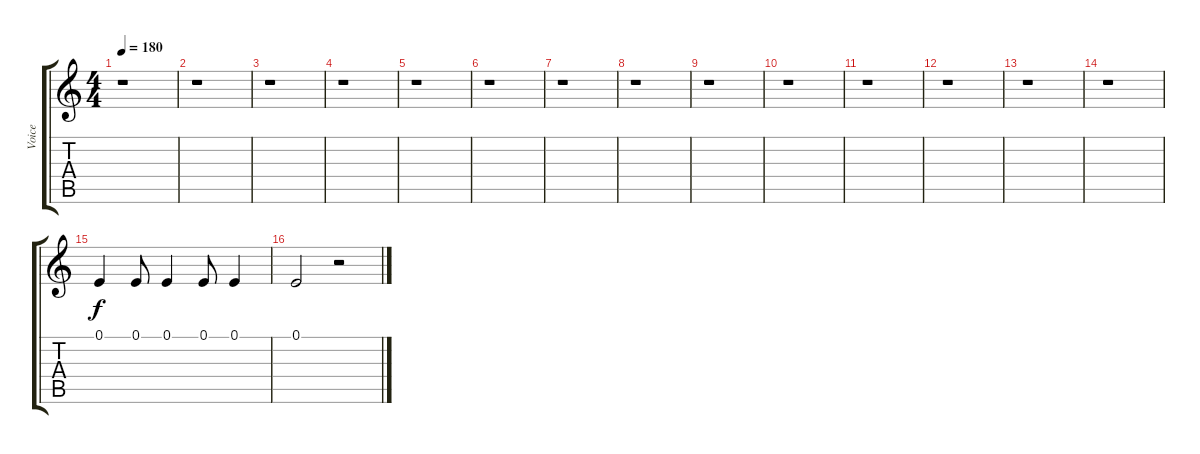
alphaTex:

\track ("Voice" "Voice") {instrument stringensemble1}
\staff {score tabs}
\tuning (E4 B3 G3 D3 A2 E2) {hide}
\ts (4 4)
\tempo 180
\clef g2
\ks c
r.1{dy f instrument stringensemble1} |
r.1 |
r.1 |
r.1 |
r.1 |
r.1 |
r.1 |
r.1 |
r.1 |
r.1 |
r.1 |
r.1 |
r.1 |
r.1 |
0.1.4 0.1.8 0.1.4 0.1.8 0.1.4 |
0.1.2 r.2
